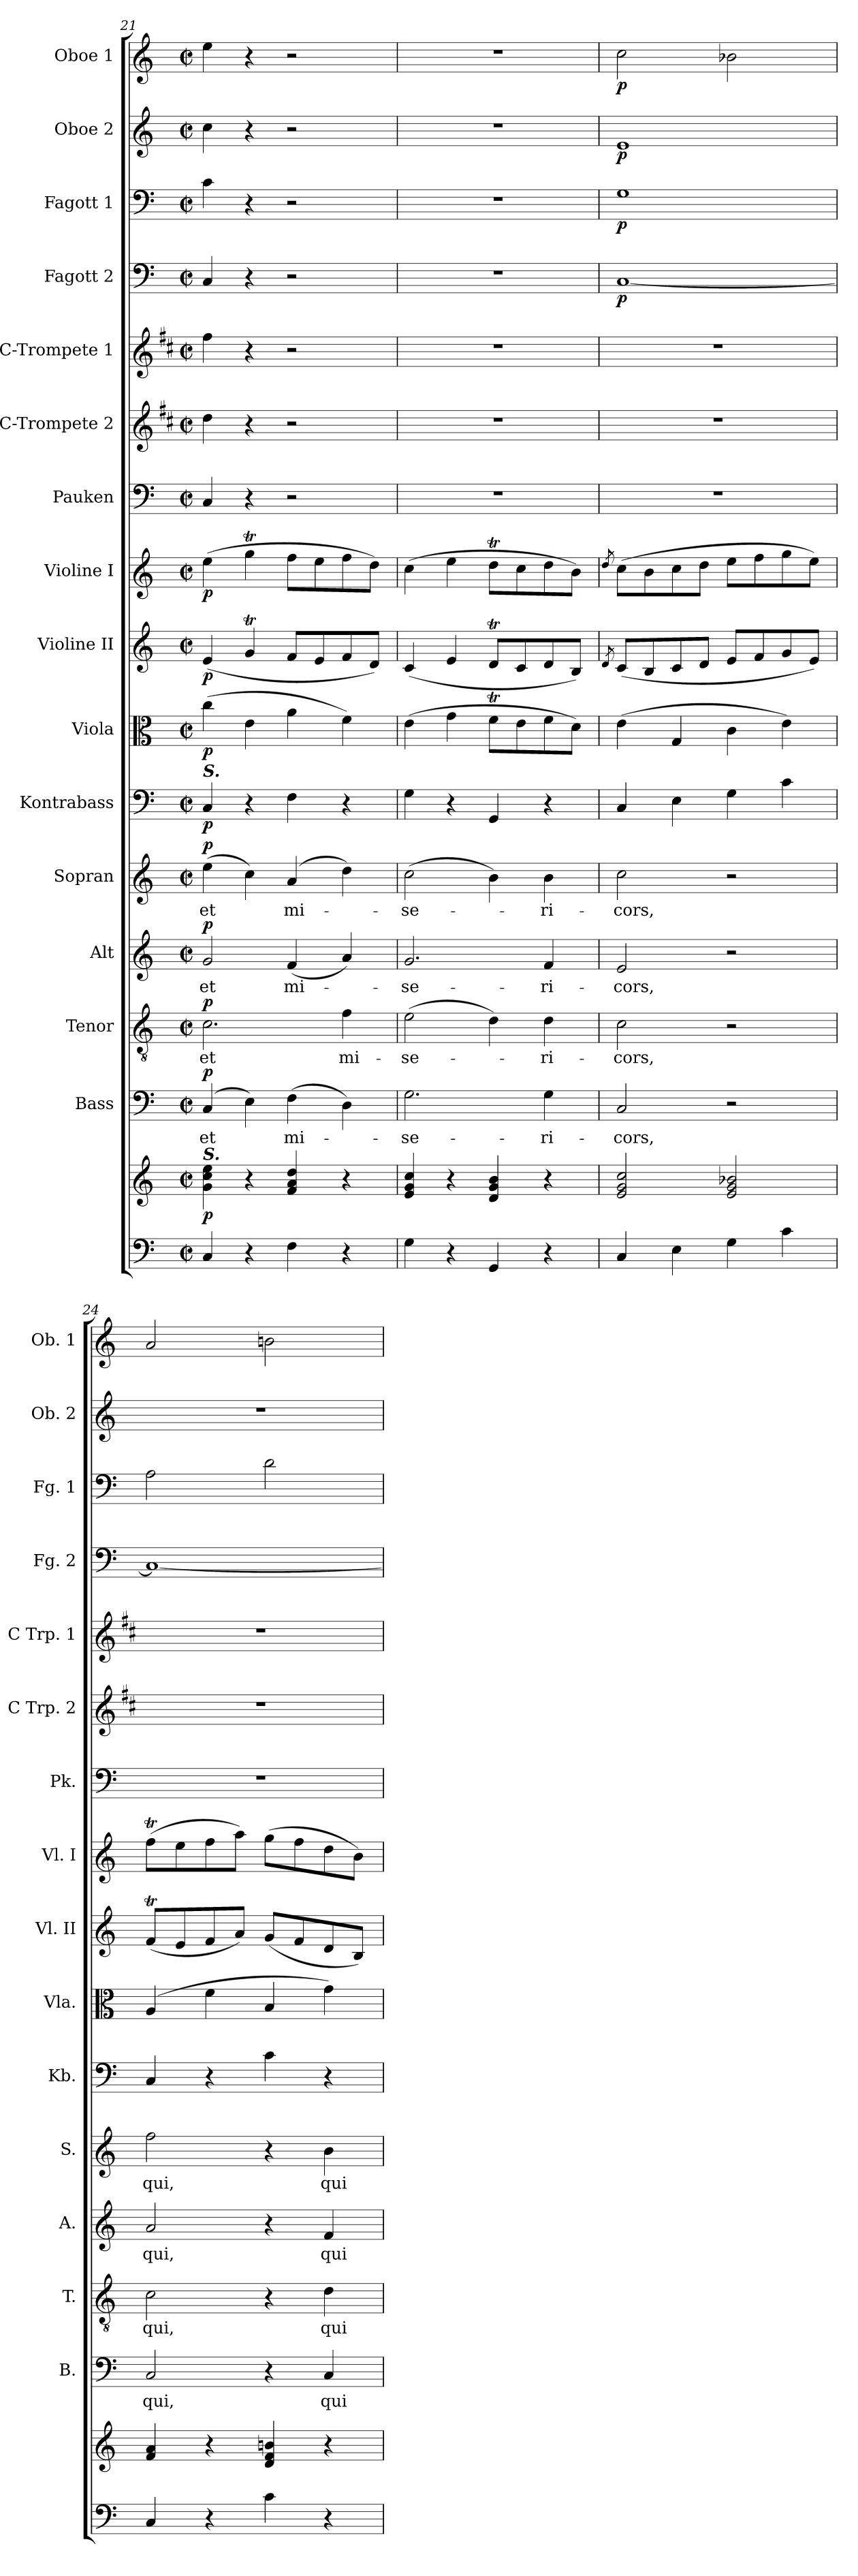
**kern	**kern	**dynam	**kern	**text	**dynam	**kern	**text	**dynam	**kern	**text	**dynam	**kern	**text	**dynam	**kern	**dynam	**kern	**dynam	**kern	**dynam	**kern	**dynam	**kern	**kern	**kern	**kern	**dynam	**kern	**dynam	**kern	**dynam	**kern	**dynam
*part16	*part16	*part16	*part15	*part15	*part15	*part14	*part14	*part14	*part13	*part13	*part13	*part12	*part12	*part12	*part11	*part11	*part10	*part10	*part9	*part9	*part8	*part8	*part7	*part6	*part5	*part4	*part4	*part3	*part3	*part2	*part2	*part1	*part1
*staff17	*staff16	*staff16/17	*staff15	*staff15	*staff15	*staff14	*staff14	*staff14	*staff13	*staff13	*staff13	*staff12	*staff12	*staff12	*staff11	*staff11	*staff10	*staff10	*staff9	*staff9	*staff8	*staff8	*staff7	*staff6	*staff5	*staff4	*staff4	*staff3	*staff3	*staff2	*staff2	*staff1	*staff1
*	*	*	*I"Bass	*	*	*I"Tenor	*	*	*I"Alt	*	*	*I"Sopran	*	*	*I"Kontrabass	*	*I"Viola	*	*I"Violine II	*	*I"Violine I	*	*I"Pauken	*I"C-Trompete 2	*I"C-Trompete 1	*I"Fagott 2	*	*I"Fagott 1	*	*I"Oboe 2	*	*I"Oboe 1	*
*	*	*	*I'B.	*	*	*I'T.	*	*	*I'A.	*	*	*I'S.	*	*	*I'Kb.	*	*I'Vla.	*	*I'Vl. II	*	*I'Vl. I	*	*I'Pk.	*I'C Trp. 2	*I'C Trp. 1	*I'Fg. 2	*	*I'Fg. 1	*	*I'Ob. 2	*	*I'Ob. 1	*
!!LO:PB:g=z
*clefF4	*clefG2	*	*clefF4	*	*	*clefGv2	*	*	*clefG2	*	*	*clefG2	*	*	*clefF4	*	*clefC3	*	*clefG2	*	*clefG2	*	*clefF4	*clefG2	*clefG2	*clefF4	*	*clefF4	*	*clefG2	*	*clefG2	*
*	*	*	*	*	*	*	*	*	*	*	*	*	*	*	*ITrd7c12	*	*	*	*	*	*	*	*	*ITrd1c2	*ITrd1c2	*	*	*	*	*	*	*	*
*k[]	*k[]	*	*k[]	*	*	*k[]	*	*	*k[]	*	*	*k[]	*	*	*k[]	*	*k[]	*	*k[]	*	*k[]	*	*k[]	*k[]	*k[]	*k[]	*	*k[]	*	*k[]	*	*k[]	*
*C:	*C:	*	*C:	*	*	*C:	*	*	*C:	*	*	*C:	*	*	*C:	*	*C:	*	*C:	*	*C:	*	*C:	*C:	*C:	*C:	*	*C:	*	*C:	*	*C:	*
*M2/2	*M2/2	*	*M2/2	*	*	*M2/2	*	*	*M2/2	*	*	*M2/2	*	*	*M2/2	*	*M2/2	*	*M2/2	*	*M2/2	*	*M2/2	*M2/2	*M2/2	*M2/2	*	*M2/2	*	*M2/2	*	*M2/2	*
*met(c|)	*met(c|)	*	*met(c|)	*	*	*met(c|)	*	*	*met(c|)	*	*	*met(c|)	*	*	*met(c|)	*	*met(c|)	*	*met(c|)	*	*met(c|)	*	*met(c|)	*met(c|)	*met(c|)	*met(c|)	*	*met(c|)	*	*met(c|)	*	*met(c|)	*
=21	=21	=21	=21	=21	=21	=21	=21	=21	=21	=21	=21	=21	=21	=21	=21	=21	=21	=21	=21	=21	=21	=21	=21	=21	=21	=21	=21	=21	=21	=21	=21	=21	=21
!	!	!	!	!	!	!	!	!	!	!	!	!	!	!	!LO:TX:a:Bi:t=S.	!	!	!	!	!	!	!	!	!	!	!	!	!	!	!	!	!	!
!	!LO:TX:a:Bi:t=S.	!	!	!	!	!	!	!	!	!	!	!	!	!	!	!	!	!	!	!	!	!	!	!	!	!	!	!	!	!	!	!	!
!	!	!LO:DY:b	!	!LO:LY:b	!LO:DY:a	!	!LO:LY:b	!LO:DY:a	!	!LO:LY:b	!LO:DY:a	!	!LO:LY:b	!LO:DY:a	!	!LO:DY:b	!	!LO:DY:b	!	!LO:DY:b	!	!LO:DY:b	!	!	!	!	!	!	!	!	!	!	!
4C/	4g\ 4cc\ 4ee\	p	(4C/	et	p	2.c\	et	p	2g/	et	p	(>4ee\	et	p	4CC/	p	(>4cc\	p	(<4e/	p	(>4ee\	p	4C/	4cc\	4ee\	4C/	.	4c\	.	4cc\	.	4ee\	.
4r	4r	.	4E\)	.	.	.	.	.	.	.	.	4cc\)	.	.	4r	.	4e\	.	4gT/	.	4ggT\	.	4r	4r	4r	4r	.	4r	.	4r	.	4r	.
!	!	!	!	!LO:LY:b	!	!	!	!	!	!LO:LY:b	!	!	!LO:LY:b	!	!	!	!	!	!	!	!	!	!	!	!	!	!	!	!	!	!	!	!
4F\	4f/ 4a/ 4dd/	.	(>4F\	mi-	.	.	.	.	(<4f/	mi-	.	(4a/	mi-	.	4FF\	.	4a\	.	8f/L	.	8ff\L	.	2r	2r	2r	2r	.	2r	.	2r	.	2r	.
.	.	.	.	.	.	.	.	.	.	.	.	.	.	.	.	.	.	.	8e/	.	8ee\	.	.	.	.	.	.	.	.	.	.	.	.
!	!	!	!	!	!	!	!LO:LY:b	!	!	!	!	!	!	!	!	!	!	!	!	!	!	!	!	!	!	!	!	!	!	!	!	!	!
4r	4r	.	4D\)	.	.	4f\	mi-	.	4a/)	.	.	4dd\)	.	.	4r	.	4f\)	.	8f/	.	8ff\	.	.	.	.	.	.	.	.	.	.	.	.
.	.	.	.	.	.	.	.	.	.	.	.	.	.	.	.	.	.	.	8d/J)	.	8dd\J)	.	.	.	.	.	.	.	.	.	.	.	.
=22	=22	=22	=22	=22	=22	=22	=22	=22	=22	=22	=22	=22	=22	=22	=22	=22	=22	=22	=22	=22	=22	=22	=22	=22	=22	=22	=22	=22	=22	=22	=22	=22	=22
!	!	!	!	!LO:LY:b	!	!	!LO:LY:b	!	!	!LO:LY:b	!	!	!LO:LY:b	!	!	!	!	!	!	!	!	!	!	!	!	!	!	!	!	!	!	!	!
4G\	4e/ 4g/ 4cc/	.	2.G\	-se-	.	(>2e\	-se-	.	2.g/	-se-	.	(>2cc\	-se-	.	4GG\	.	(>4e\	.	(<4c/	.	(>4cc\	.	1r	1r	1r	1r	.	1r	.	1r	.	1r	.
4r	4r	.	.	.	.	.	.	.	.	.	.	.	.	.	4r	.	4g\	.	4e/	.	4ee\	.	.	.	.	.	.	.	.	.	.	.	.
4GG/	4d/ 4g/ 4b/	.	.	.	.	4d\)	.	.	.	.	.	4b\)	.	.	4GGG/	.	8fT\L	.	8dT/L	.	8ddT\L	.	.	.	.	.	.	.	.	.	.	.	.
.	.	.	.	.	.	.	.	.	.	.	.	.	.	.	.	.	8e\	.	8c/	.	8cc\	.	.	.	.	.	.	.	.	.	.	.	.
!	!	!	!	!LO:LY:b	!	!	!LO:LY:b	!	!	!LO:LY:b	!	!	!LO:LY:b	!	!	!	!	!	!	!	!	!	!	!	!	!	!	!	!	!	!	!	!
4r	4r	.	4G\	-ri-	.	4d\	-ri-	.	4f/	-ri-	.	4b\	-ri-	.	4r	.	8f\	.	8d/	.	8dd\	.	.	.	.	.	.	.	.	.	.	.	.
.	.	.	.	.	.	.	.	.	.	.	.	.	.	.	.	.	8d\J)	.	8B/J)	.	8b\J)	.	.	.	.	.	.	.	.	.	.	.	.
=23	=23	=23	=23	=23	=23	=23	=23	=23	=23	=23	=23	=23	=23	=23	=23	=23	=23	=23	=23	=23	=23	=23	=23	=23	=23	=23	=23	=23	=23	=23	=23	=23	=23
.	.	.	.	.	.	.	.	.	.	.	.	.	.	.	.	.	.	.	8qd/	.	8qdd/	.	.	.	.	.	.	.	.	.	.	.	.
!	!	!	!	!LO:LY:b	!	!	!LO:LY:b	!	!	!LO:LY:b	!	!	!LO:LY:b	!	!	!	!	!	!	!	!	!	!	!	!	!	!LO:DY:b	!	!LO:DY:b	!	!LO:DY:b	!	!LO:DY:b
4C/	2e/ 2g/ 2cc/	.	2C/	-cors,	.	2c\	-cors,	.	2e/	-cors,	.	2cc\	-cors,	.	4CC/	.	(>4e\	.	(<8c/L	.	(>8cc\L	.	1r	1r	1r	[1C	p	1G	p	1e	p	2cc\	p
.	.	.	.	.	.	.	.	.	.	.	.	.	.	.	.	.	.	.	8B/	.	8b\	.	.	.	.	.	.	.	.	.	.	.	.
4E\	.	.	.	.	.	.	.	.	.	.	.	.	.	.	4EE\	.	4G/	.	8c/	.	8cc\	.	.	.	.	.	.	.	.	.	.	.	.
.	.	.	.	.	.	.	.	.	.	.	.	.	.	.	.	.	.	.	8d/J	.	8dd\J	.	.	.	.	.	.	.	.	.	.	.	.
4G\	2e/ 2g/ 2b-X/	.	2r	.	.	2r	.	.	2r	.	.	2r	.	.	4GG\	.	4c\	.	8e/L	.	8ee\L	.	.	.	.	.	.	.	.	.	.	2b-X\	.
.	.	.	.	.	.	.	.	.	.	.	.	.	.	.	.	.	.	.	8f/	.	8ff\	.	.	.	.	.	.	.	.	.	.	.	.
4c\	.	.	.	.	.	.	.	.	.	.	.	.	.	.	4C\	.	4e\)	.	8g/	.	8gg\	.	.	.	.	.	.	.	.	.	.	.	.
.	.	.	.	.	.	.	.	.	.	.	.	.	.	.	.	.	.	.	8e/J)	.	8ee\J)	.	.	.	.	.	.	.	.	.	.	.	.
=24	=24	=24	=24	=24	=24	=24	=24	=24	=24	=24	=24	=24	=24	=24	=24	=24	=24	=24	=24	=24	=24	=24	=24	=24	=24	=24	=24	=24	=24	=24	=24	=24	=24
!	!	!	!	!LO:LY:b	!	!	!LO:LY:b	!	!	!LO:LY:b	!	!	!LO:LY:b	!	!	!	!	!	!	!	!	!	!	!	!	!	!	!	!	!	!	!	!
4C/	4f/ 4a/	.	2C/	qui,	.	2c\	qui,	.	2a/	qui,	.	2ff\	qui,	.	4CC/	.	(4A/	.	(<8fT/L	.	(>8ffT\L	.	1r	1r	1r	1C_	.	2A\	.	1r	.	2a/	.
.	.	.	.	.	.	.	.	.	.	.	.	.	.	.	.	.	.	.	8e/	.	8ee\	.	.	.	.	.	.	.	.	.	.	.	.
4r	4r	.	.	.	.	.	.	.	.	.	.	.	.	.	4r	.	4f\	.	8f/	.	8ff\	.	.	.	.	.	.	.	.	.	.	.	.
.	.	.	.	.	.	.	.	.	.	.	.	.	.	.	.	.	.	.	8a/J)	.	8aa\J)	.	.	.	.	.	.	.	.	.	.	.	.
4c\	4d/ 4f/ 4bn/	.	4r	.	.	4r	.	.	4r	.	.	4r	.	.	4C\	.	4B/	.	(<8g/L	.	(>8gg\L	.	.	.	.	.	.	2d\	.	.	.	2bn\	.
.	.	.	.	.	.	.	.	.	.	.	.	.	.	.	.	.	.	.	8f/	.	8ff\	.	.	.	.	.	.	.	.	.	.	.	.
!	!	!	!	!LO:LY:b	!	!	!LO:LY:b	!	!	!LO:LY:b	!	!	!LO:LY:b	!	!	!	!	!	!	!	!	!	!	!	!	!	!	!	!	!	!	!	!
4r	4r	.	4C/	qui	.	4d\	qui	.	4f/	qui	.	4b\	qui	.	4r	.	4g\)	.	8d/	.	8dd\	.	.	.	.	.	.	.	.	.	.	.	.
.	.	.	.	.	.	.	.	.	.	.	.	.	.	.	.	.	.	.	8B/J)	.	8b\J)	.	.	.	.	.	.	.	.	.	.	.	.
=	=	=	=	=	=	=	=	=	=	=	=	=	=	=	=	=	=	=	=	=	=	=	=	=	=	=	=	=	=	=	=	=	=
*-	*-	*-	*-	*-	*-	*-	*-	*-	*-	*-	*-	*-	*-	*-	*-	*-	*-	*-	*-	*-	*-	*-	*-	*-	*-	*-	*-	*-	*-	*-	*-	*-	*-
